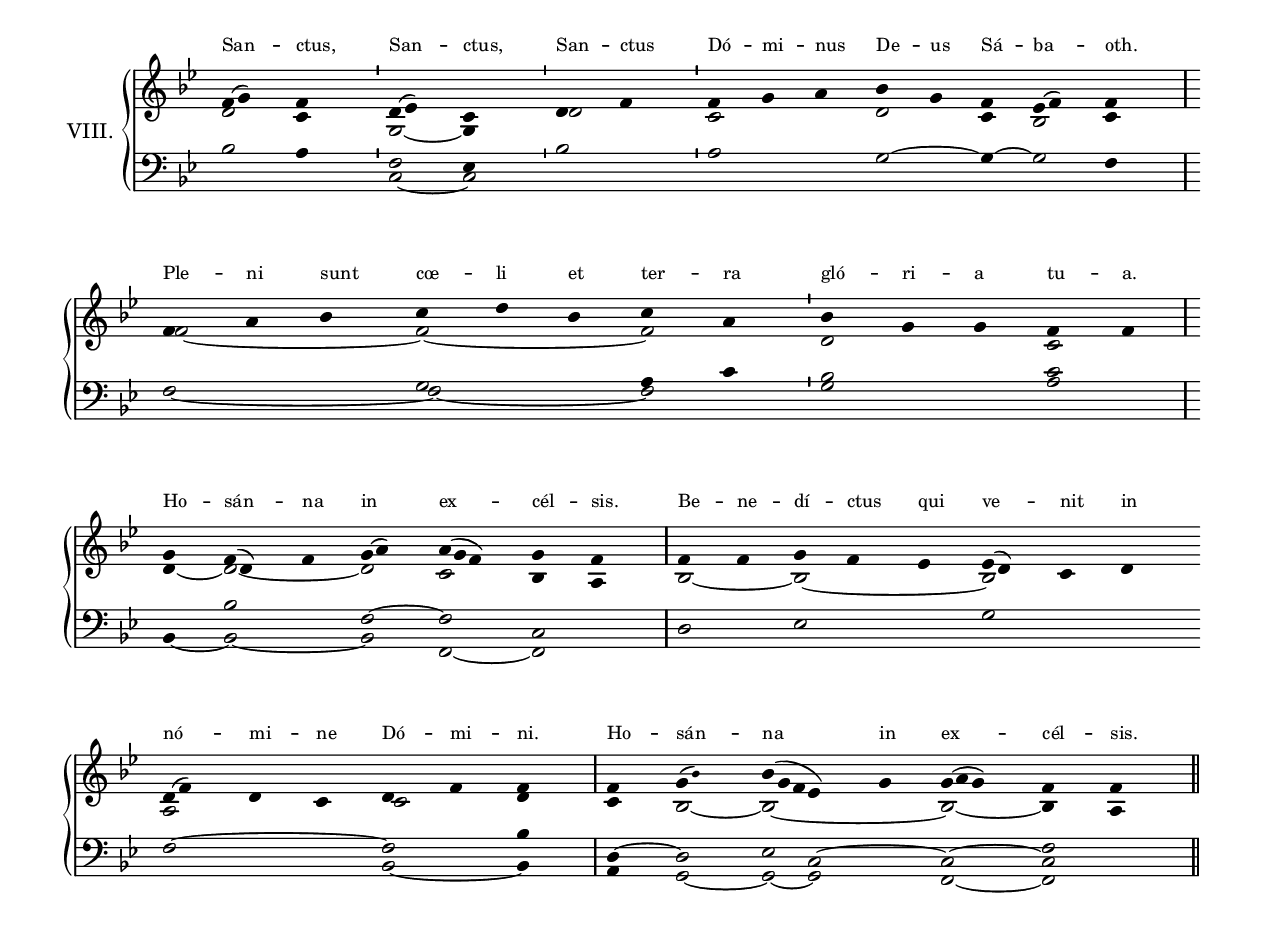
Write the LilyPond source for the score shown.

\version "2.18"
\include "gregorian.ly"
\include "noh2.ily"

%Page reference: page v.76
%(volume.page)

%Proofed 3/14

global = {
 \key f \mixolydian
 \cadenzaOn 
 \override Glissando #'thickness = #2.0
}

chantText = \lyricmode {
San -- ctus, San -- ctus, San -- ctus Dó -- mi -- nus De -- us Sá -- ba -- oth. 
Ple -- ni sunt cœ -- li et ter -- ra gló -- ri -- a tu -- a. 
Ho -- sán -- na in ex -- cél -- sis. 
Be -- ne -- dí -- ctus qui ve -- nit in nó -- mi -- ne Dó -- mi -- ni. 
Ho -- sán -- na in ex -- cél -- sis. }

chantMusic = {
\tieDown   f'4 ( g'4) f'4 \divisioMinima
 d'4 ( ees'4) c'4 \divisioMinima
 d'4 f'4 \divisioMinima
 f'4 g'4 a'4 bes'4 g'4 f'4 ees'4 ( f'4) f'4 \divisioMaxima
 \forceBreak
 f'4 a'4 bes'4 c''4 d''4 bes'4 c''4 a'4 \divisioMinima
 bes'4 g'4 g'4 f'4 f'4 \divisioMaxima
 \forceBreak
 g'4 f'4 ( d' ) f'4 g'4 ( a'4) a'4 ( g'4 f'4) g'4 f'4 \divisioMaxima
 f'4 f'4 g'4 f'4 ees'4 ees'4 ( d'4) c'4 d'4 \forceBreak
 d'4 ( f'4) d'4 c'4 d'4 f'4 f'4 \divisioMaxima
 f'4 g'4 ( \once \tweak #'font-size #-4 bes' ) bes'4 ( g'4 f'4 ees'4) g'4 g'4 ( a'4 g'4) f'4 f'4 \finalis

}

altoMusic = {
d'2 c'4 \divisioMinima
g2 ~ g4 \divisioMinima
d'2 \divisioMinima
c'2*3/2 d'2 c'4 bes2 c'4 \divisioMaxima
f'2*3/2 ~ f'2*3/2 ~ f'2 \divisioMinima
d'2*3/2 c'2 \divisioMaxima
d'4 ~ d'2*3/2 ~ d'2 c'2*3/2 bes4 a4  \divisioMaxima
bes2 ~ bes2*3/2 ~ bes2*4/2 a2*4/2 c'2 d'4 \divisioMaxima
c'4 bes2 ~ bes2*5/2 ~ bes2*3/2 ~ bes4 a4 \finalis
}

tenorMusic = {
bes2 a4 \divisioMinima
f2 ees4 \divisioMinima
bes2 \divisioMinima
a2*3/2 g2 ~ g4 ~ g2 f4 \divisioMaxima
r2*3/2 g2*3/2 a4 c'4 \divisioMinima
bes2*3/2 c'2 \divisioMaxima
r4 bes2*3/2 f2 ~ f2*3/2 c2 \divisioMaxima
d2 ees2*3/2 g2*4/2 f2*4/2 ~ f2 bes4 \divisioMaxima
d4 ~ d2 ees2*3/2 c2 ~ c2*3/2 ~  <f c>2 \finalis
}

bassMusic = {
r2*3/2 \divisioMinima
c2 ~ c2*3/2 \divisioMinima
r2*6/2 r2*3/2 \divisioMaxima
f2*3/2 ~ f2*3/2 ~ f2 \divisioMinima
g2*3/2 a2 \divisioMaxima
bes,4 ~ bes,2*3/2 ~ bes,2 f,2*3/2 ~ f,2 \divisioMaxima
s2*13/2 bes,2 ~ bes,4 \divisioMaxima
a,4 g,2 ~ g,2*3/2 ~ g,2 f,2*3/2 ~ f,2 \finalis
}

voiceLines = {
\voiceLineStyle


}

\score{
  <<
    \new Lyrics
    \new GrandStaff <<
      \set GrandStaff.autoBeaming = ##f
      \set GrandStaff.instrumentName = \markup \center-column {
        "VIII."
      }
      \new Staff = up <<
        \new Voice = "chant" {
          \voiceOne \global \chantMusic
        }
        \new Voice {
          \voiceTwo \global \altoMusic
        }
      >>

      \new Staff = down <<
        \clef bass
        \new Voice {
          \voiceOne \global \tenorMusic
        }
        \new Voice {
          \voiceTwo \global \bassMusic
        }
	\new Voice {
        \voiceThree \global \voiceLines
        }
      >>
    >>
    \context Lyrics {
      \lyricsto chant {
      \chantText
    }
    }
  >>
  \layout{
  }
  
}
